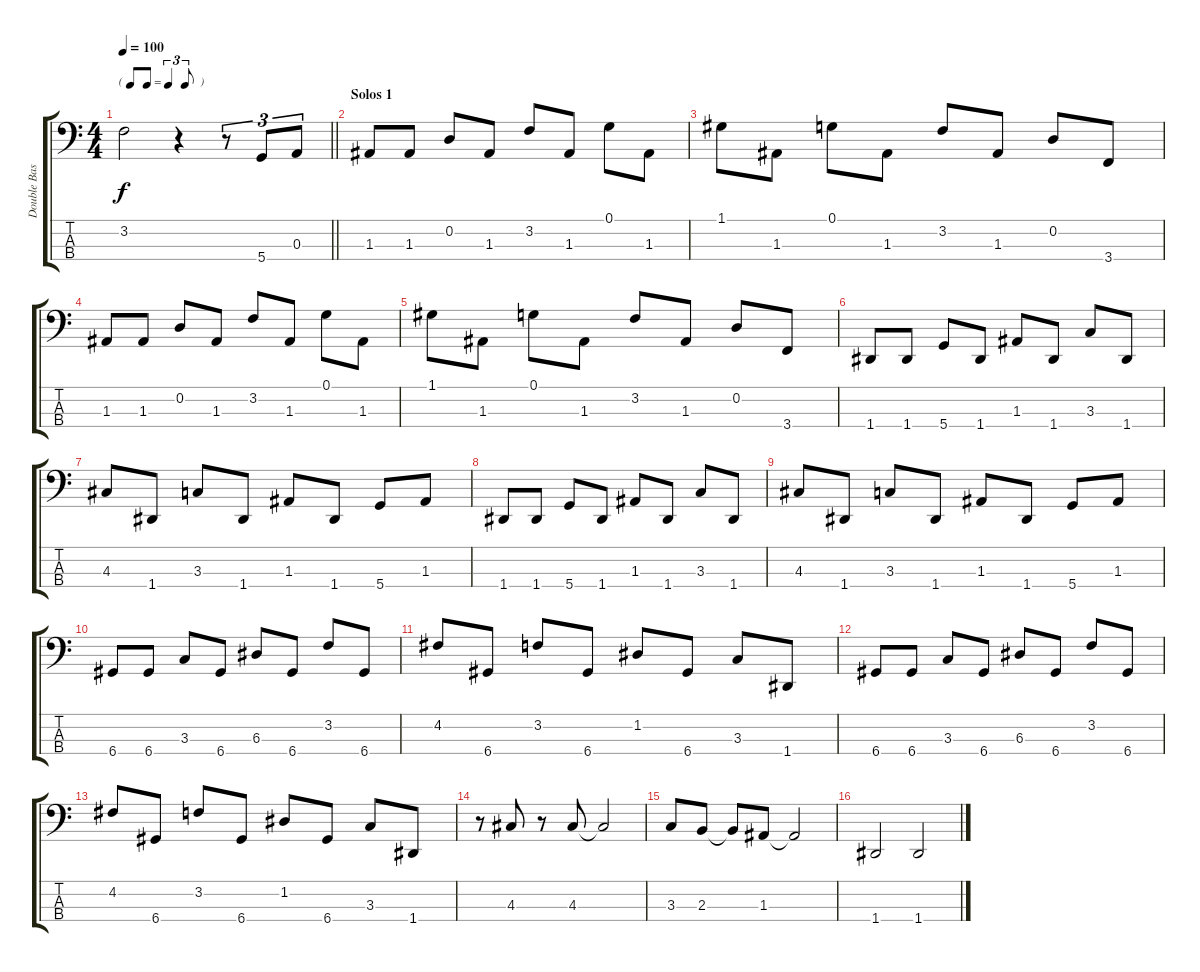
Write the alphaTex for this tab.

\track ("Double Bass" "Double Bas") {instrument acousticbass}
\staff {score tabs}
\tuning (G2 D2 A1 D1) {hide}
\ts (4 4)
\tf triplet8th
\tempo 100
\clef f4
\barLineRight lightlight
\ks c
3.2.2{dy f} r.4 r.8{tu (3 2)} 5.4.8{tu (3 2)} 0.3.8{tu (3 2)} |
\section ("" "Solos 1")
1.3.8 1.3.8 0.2.8 1.3.8 3.2.8 1.3.8 0.1.8 1.3.8 |
1.1.8 1.3.8 0.1.8 1.3.8 3.2.8 1.3.8 0.2.8 3.4.8 |
1.3.8 1.3.8 0.2.8 1.3.8 3.2.8 1.3.8 0.1.8 1.3.8 |
1.1.8 1.3.8 0.1.8 1.3.8 3.2.8 1.3.8 0.2.8 3.4.8 |
1.4.8 1.4.8 5.4.8 1.4.8 1.3.8 1.4.8 3.3.8 1.4.8 |
4.3.8 1.4.8 3.3.8 1.4.8 1.3.8 1.4.8 5.4.8 1.3.8 |
1.4.8 1.4.8 5.4.8 1.4.8 1.3.8 1.4.8 3.3.8 1.4.8 |
4.3.8 1.4.8 3.3.8 1.4.8 1.3.8 1.4.8 5.4.8 1.3.8 |
6.4.8 6.4.8 3.3.8 6.4.8 6.3.8 6.4.8 3.2.8 6.4.8 |
4.2.8 6.4.8 3.2.8 6.4.8 1.2.8 6.4.8 3.3.8 1.4.8 |
6.4.8 6.4.8 3.3.8 6.4.8 6.3.8 6.4.8 3.2.8 6.4.8 |
4.2.8 6.4.8 3.2.8 6.4.8 1.2.8 6.4.8 3.3.8 1.4.8 |
r.8 4.3.8 r.8 4.3.8 4.3{t}.2 |
3.3.8 2.3.8 2.3{t}.8 1.3.8 1.3{t}.2 |
1.4.2 1.4.2
